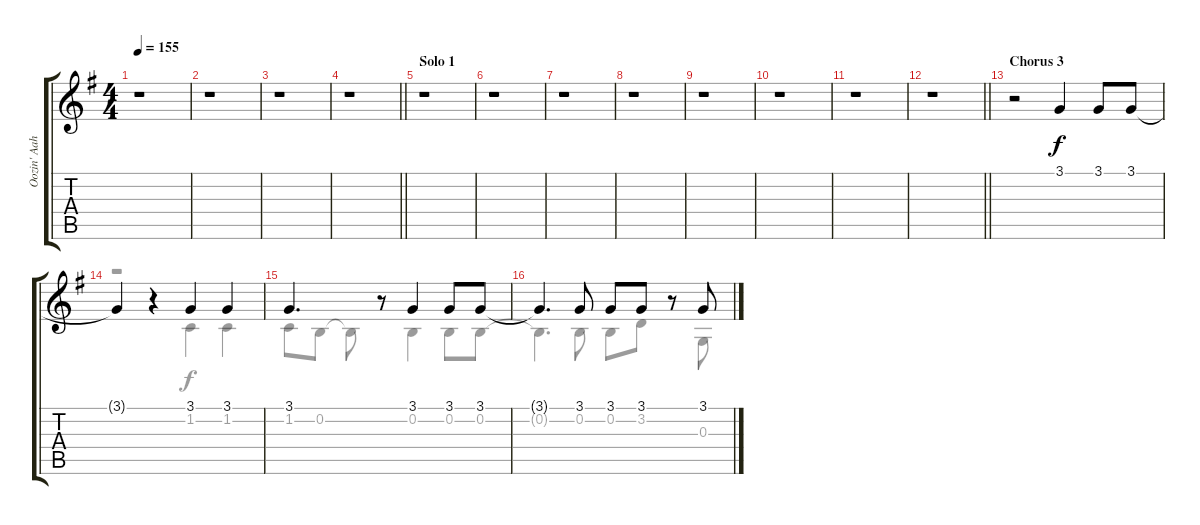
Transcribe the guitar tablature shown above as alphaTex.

\track ("Oozin' Aahs" "Oozin' Aah") {instrument choiraahs}
\staff {score tabs}
\tuning (E4 B3 G3 D3 A2 E2) {hide}
\voice
\ts (4 4)
\tempo 155
\clef g2
\ks g
r.1{dy f} |
r.1 |
r.1 |
\barLineRight lightlight
r.1 |
\section ("" "Solo 1")
r.1 |
r.1 |
r.1 |
r.1 |
r.1 |
r.1 |
r.1 |
\barLineRight lightlight
r.1 |
\section ("" "Chorus 3")
r.2 3.1.4 3.1.8 3.1.8 |
3.1{t}.4 r.4 3.1.4 3.1.4 |
3.1.4{d} r.8 3.1.4 3.1.8 3.1.8 |
3.1{t}.4{d} 3.1.8 3.1.8 3.1.8 r.8 3.1.8
\voice
\clef g2
\ottava regular
\simile none
\ks g
|
|
|
\barLineRight lightlight
|
|
|
|
|
|
|
|
\barLineRight lightlight
|
|
r.2 1.2.4 1.2.4 |
1.2.8 0.2.8 0.2{t}.8 r.8 0.2.4 0.2.8 0.2.8 |
0.2{t}.4{d} 0.2.8 0.2.8 3.2.8 r.8 0.3.8
